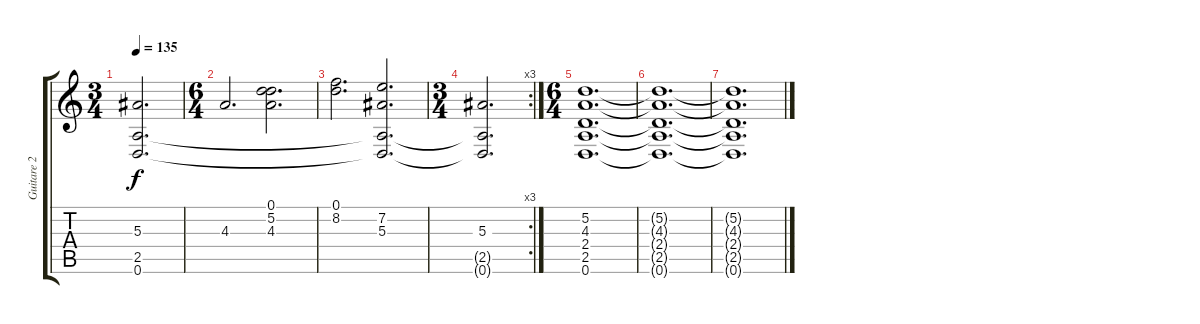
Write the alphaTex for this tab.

\track ("Guitare 2" "Guitare 2") {instrument distortionguitar}
\staff {score tabs}
\tuning (D4 A3 F3 C3 G2 D2) {hide}
\ts (3 4)
\tempo 135
\clef g2
\ks c
(5.3 2.5{t} 0.6{t}).2{d dy f} |
\ts (6 4)
4.3.2{d} (0.1 5.2 4.3).2{d} |
(0.1 8.2).2{d} (7.2 5.3 2.5{t} 0.6{t}).2{d} |
\rc 3
\ts (3 4)
(5.3 2.5{t} 0.6{t}).2{d} |
\ts (6 4)
(5.2 4.3 2.4 2.5 0.6).1{d} |
(5.2{t} 4.3{t} 2.4{t} 2.5{t} 0.6{t}).1{d} |
(5.2{t} 4.3{t} 2.4{t} 2.5{t} 0.6{t}).1{d}
